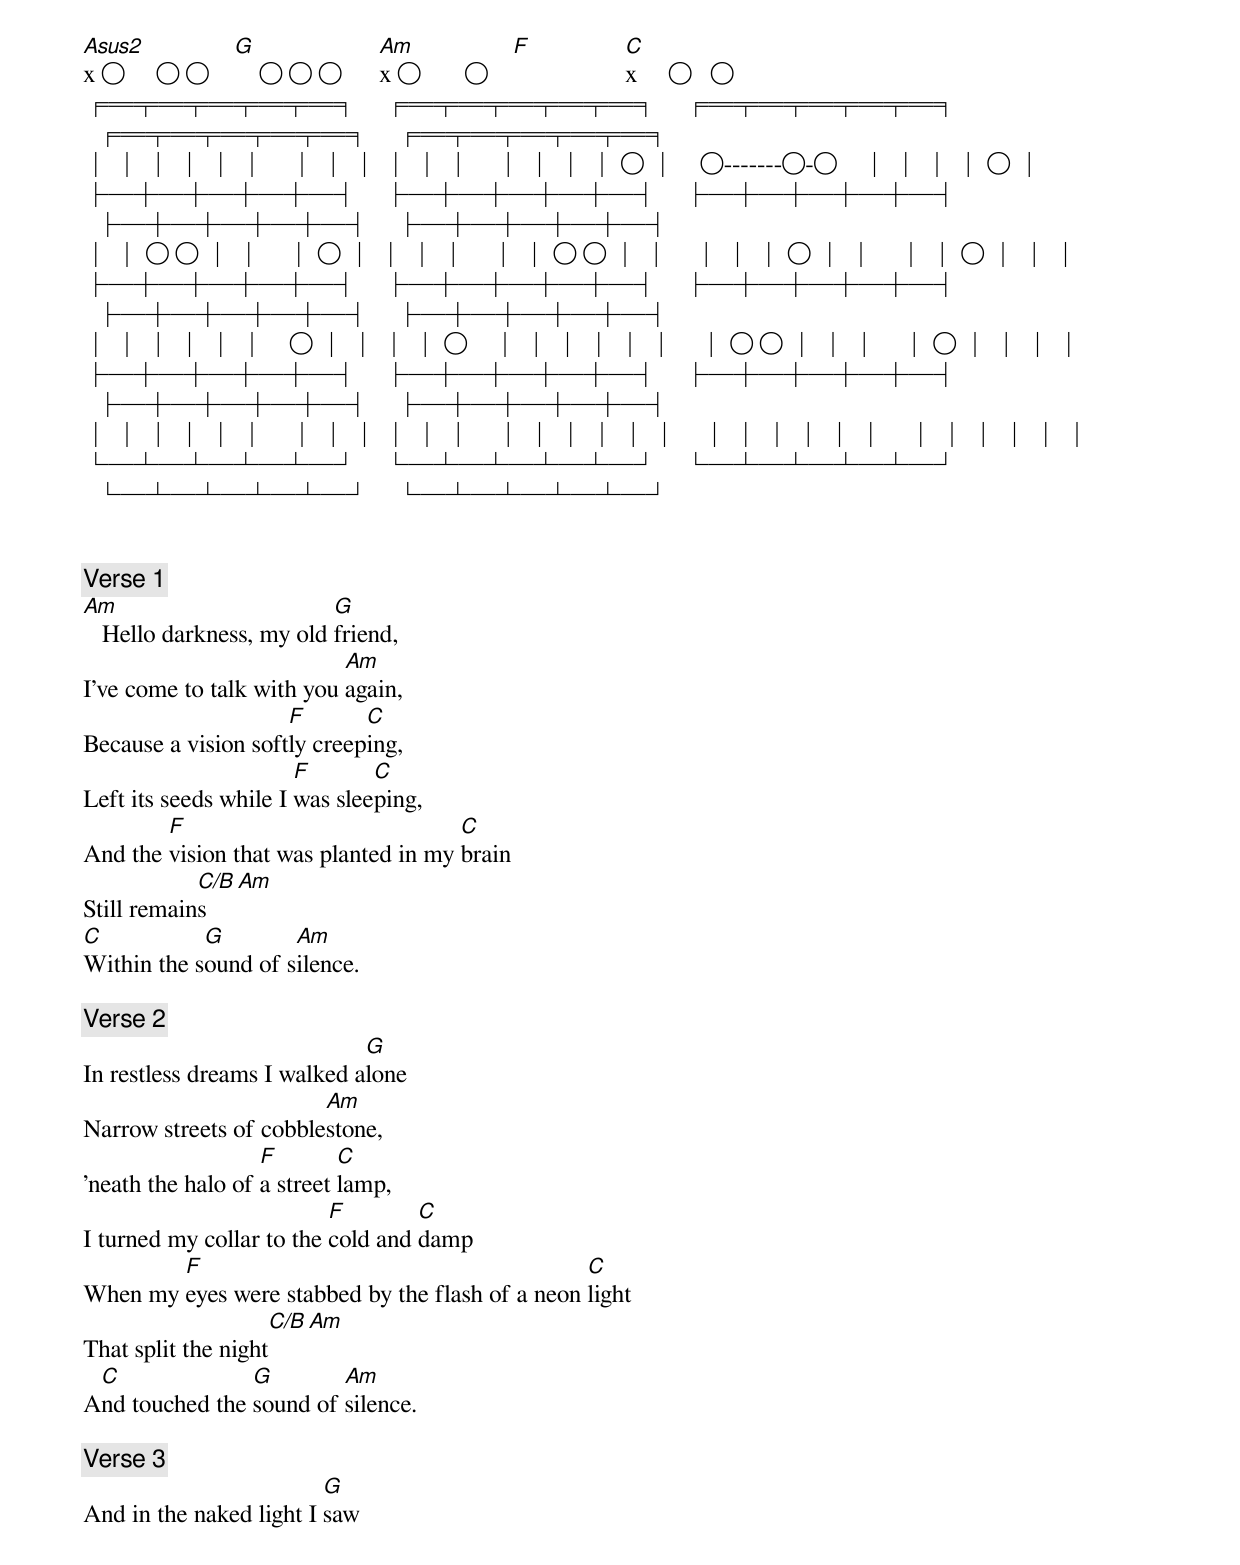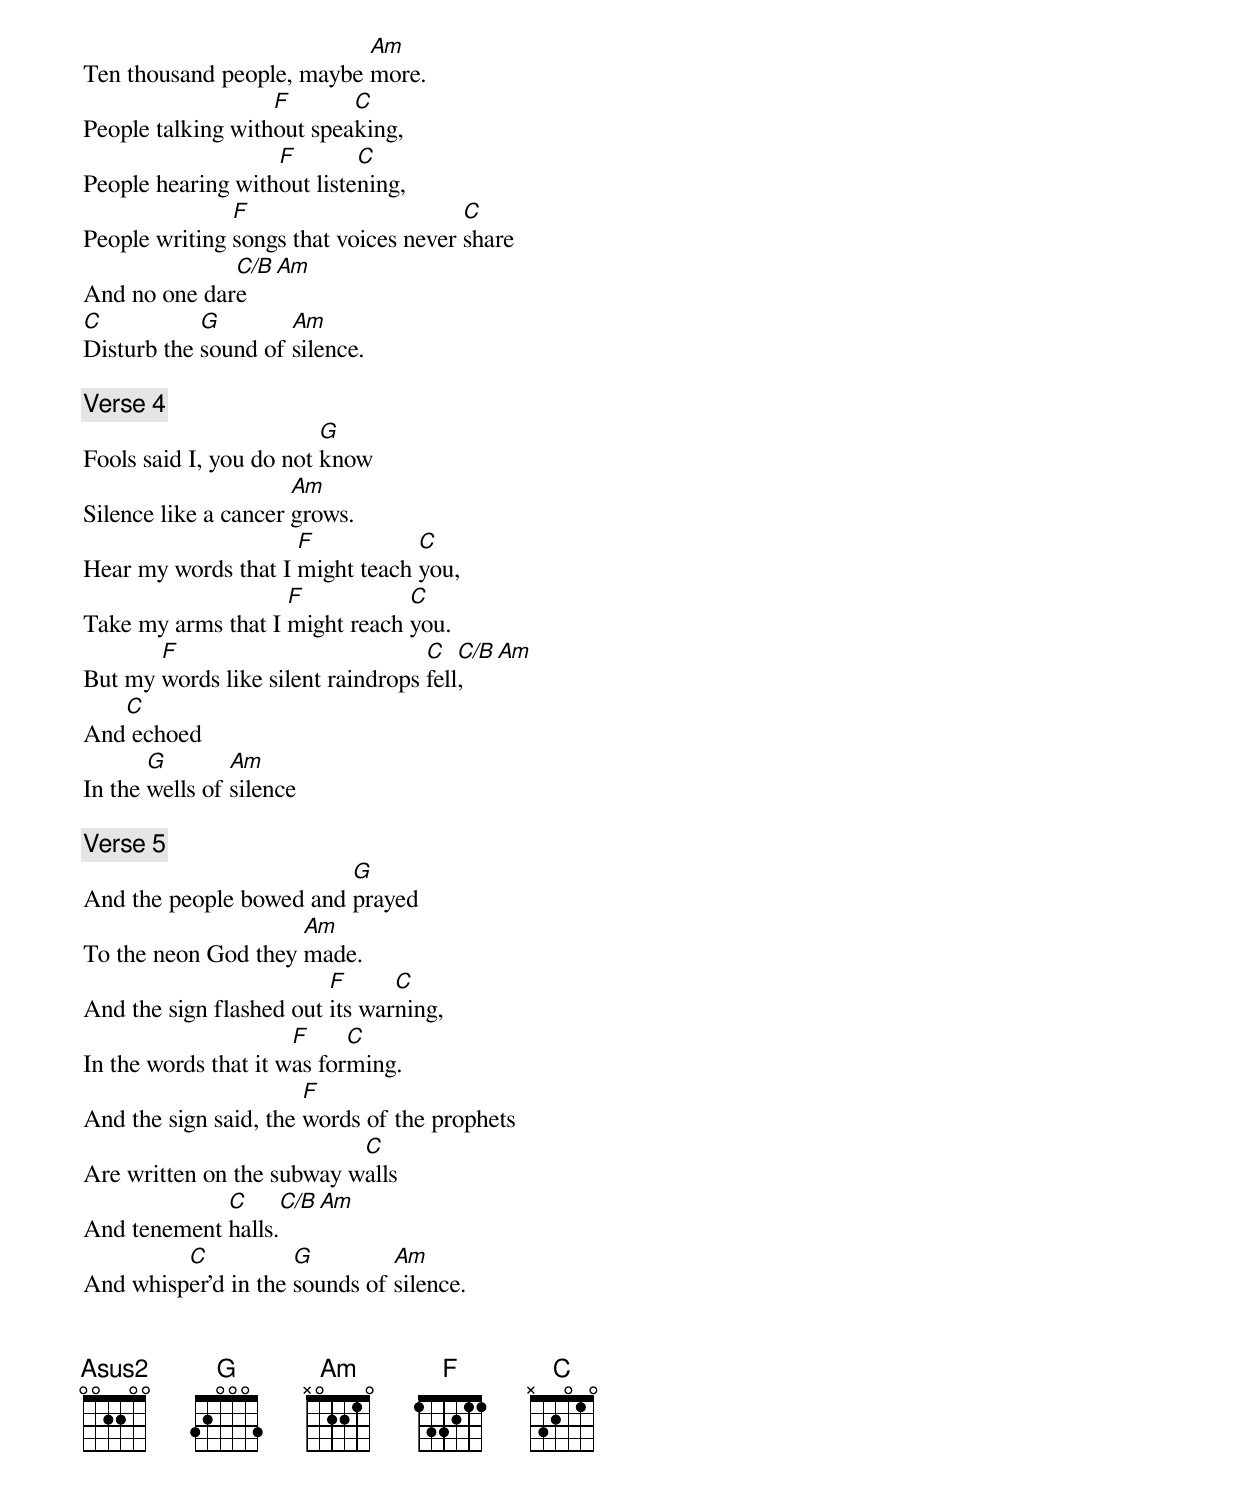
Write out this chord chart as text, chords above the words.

{%include chord-begin %}
Asus2          G              Am             F              C
x ◯     ◯ ◯        ◯ ◯ ◯      x ◯       ◯                   x     ◯   ◯
╒═╤═╤═╤═╤═╕    ╒═╤═╤═╤═╤═╕    ╒═╤═╤═╤═╤═╕    ╒═╤═╤═╤═╤═╕    ╒═╤═╤═╤═╤═╕
│ │ │ │ │ │    │ │ │ │ │ │    │ │ │ │ ◯ │    ◯-------◯-◯    │ │ │ │ ◯ │
├─┼─┼─┼─┼─┤    ├─┼─┼─┼─┼─┤    ├─┼─┼─┼─┼─┤    ├─┼─┼─┼─┼─┤    ├─┼─┼─┼─┼─┤
│ │ ◯ ◯ │ │    │ ◯ │ │ │ │    │ │ ◯ ◯ │ │    │ │ │ ◯ │ │    │ │ ◯ │ │ │
├─┼─┼─┼─┼─┤    ├─┼─┼─┼─┼─┤    ├─┼─┼─┼─┼─┤    ├─┼─┼─┼─┼─┤    ├─┼─┼─┼─┼─┤
│ │ │ │ │ │    ◯ │ │ │ │ ◯    │ │ │ │ │ │    │ ◯ ◯ │ │ │    │ ◯ │ │ │ │
├─┼─┼─┼─┼─┤    ├─┼─┼─┼─┼─┤    ├─┼─┼─┼─┼─┤    ├─┼─┼─┼─┼─┤    ├─┼─┼─┼─┼─┤
│ │ │ │ │ │    │ │ │ │ │ │    │ │ │ │ │ │    │ │ │ │ │ │    │ │ │ │ │ │
└─┴─┴─┴─┴─┘    └─┴─┴─┴─┴─┘    └─┴─┴─┴─┴─┘    └─┴─┴─┴─┴─┘    └─┴─┴─┴─┴─┘
{%include chord-end %}

<pre style="font-family: Ariel, monospace;">
[Verse 1]
Am                        G
   Hello darkness, my old friend,
                           Am
I've come to talk with you again,
                     F       C
Because a vision softly creeping,
                       F       C
Left its seeds while I was sleeping,
        F                             C
And the vision that was planted in my brain
            C/B  Am
Still remains
C           G        Am
Within the sound of silence.

[Verse 2]
                             G
In restless dreams I walked alone
                        Am
Narrow streets of cobblestone,
                   F        C
'neath the halo of a street lamp,
                          F        C
I turned my collar to the cold and damp
        F                                        C
When my eyes were stabbed by the flash of a neon light
                    C/B  Am
That split the night
 C              G        Am
And touched the sound of silence.

[Verse 3]
                         G
And in the naked light I saw
                           Am
Ten thousand people, maybe more.
                   F       C
People talking without speaking,
                   F        C
People hearing without listening,
               F                       C
People writing songs that voices never share
              C/B  Am
And no one dare
C           G        Am
Disturb the sound of silence.

[Verse 4]
                         G
Fools said I, you do not know
                      Am
Silence like a cancer grows.
                     F           C
Hear my words that I might teach you,
                    F           C
Take my arms that I might reach you.
       F                           C   C/B Am
But my words like silent raindrops fell,
   C
And echoed
       G        Am
In the wells of silence

[Verse 5]
                         G
And the people bowed and prayed
                     Am
To the neon God they made.
                         F      C
And the sign flashed out its warning,
                      F     C
In the words that it was forming.
                       F
And the sign said, the words of the prophets
                           C
Are written on the subway walls
             C     C/B Am
And tenement halls.
         C           G         Am
And whisper'd in the sounds of silence.
</pre>

{% include video id="dAne8DS-kxA" provider="youtube" %}
